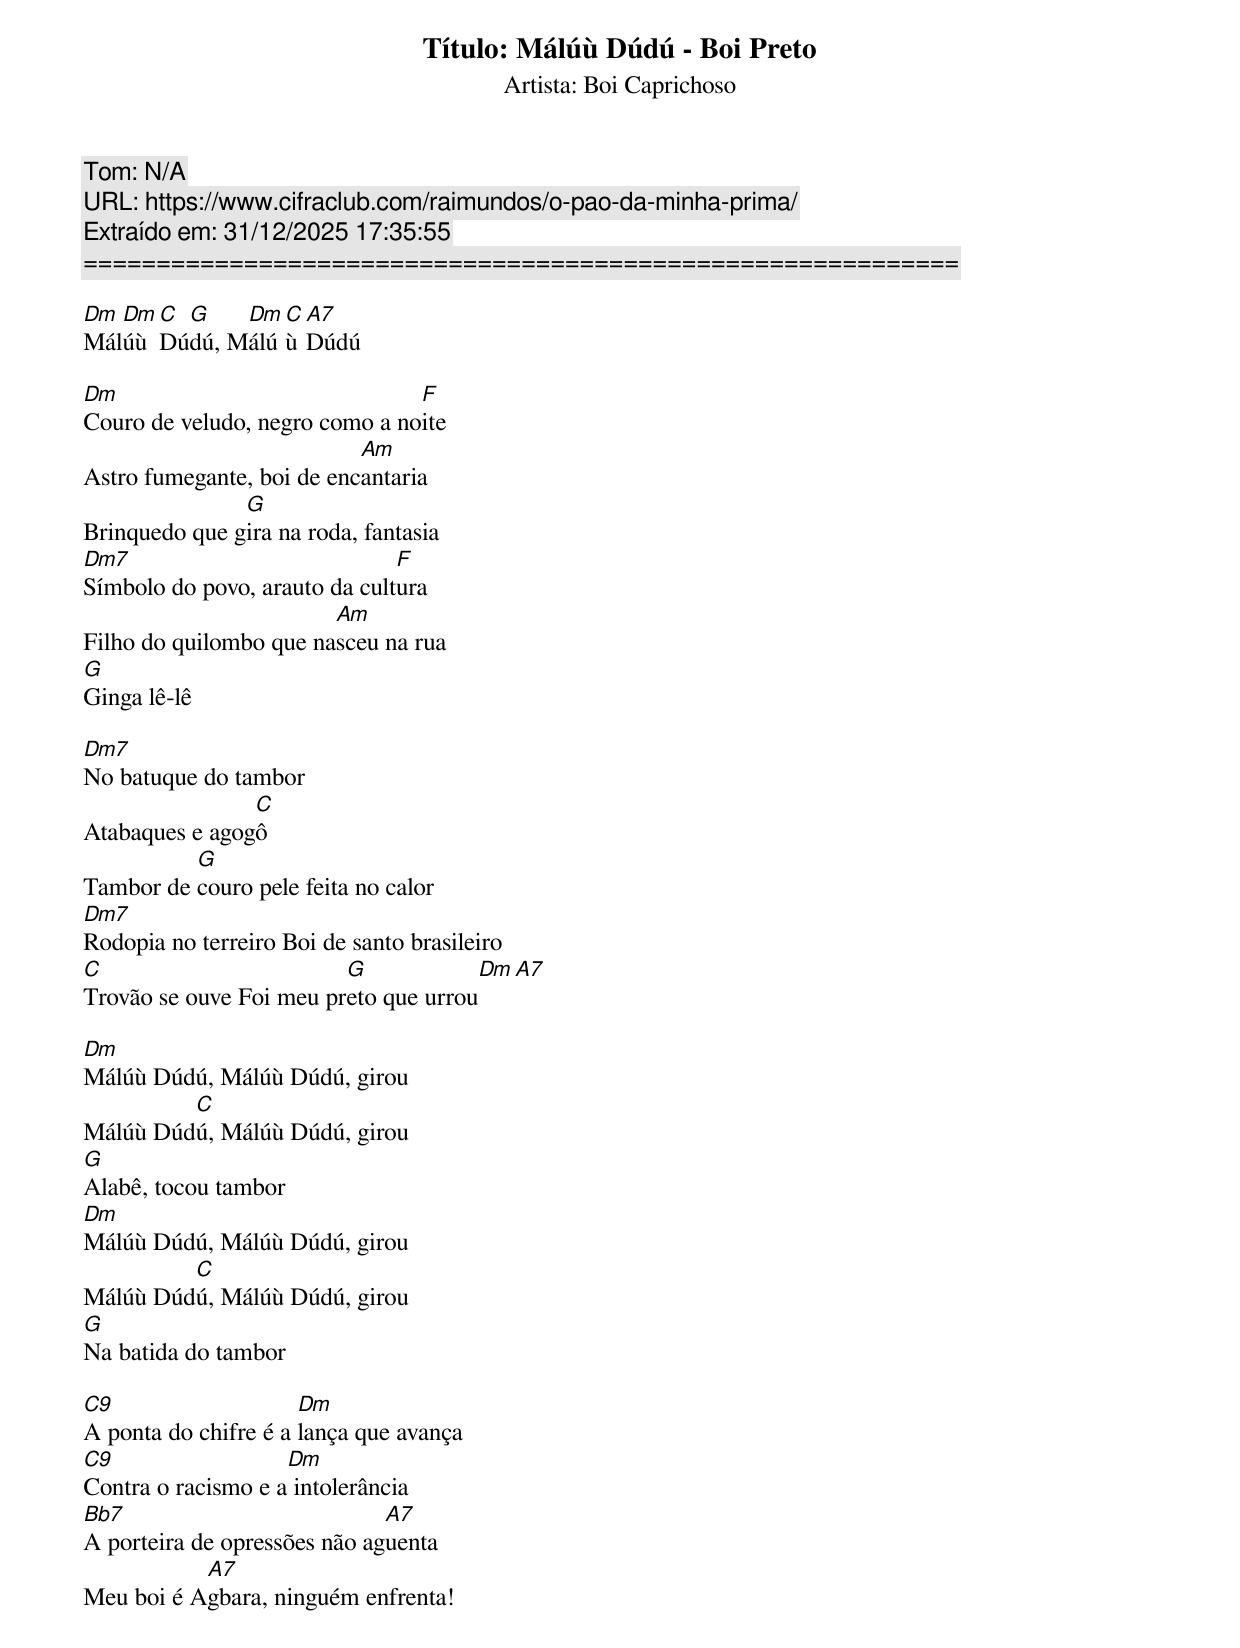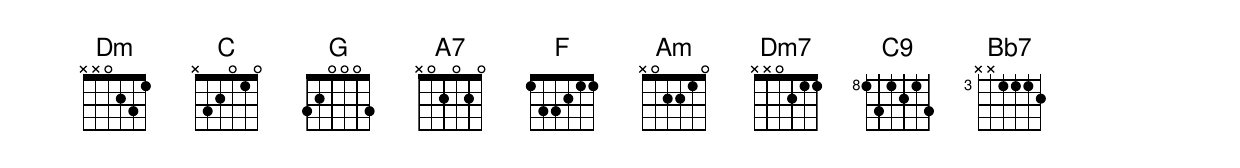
Título: Málúù Dúdú - Boi Preto
Artista: Boi Caprichoso
Tom: N/A
URL: https://www.cifraclub.com/raimundos/o-pao-da-minha-prima/
Extraído em: 31/12/2025 17:35:55
============================================================

Dm Dm C G    Dm C A7
Málúù Dúdú, Málúù Dúdú

Dm                              F
Couro de veludo, negro como a noite
                           Am
Astro fumegante, boi de encantaria
               G
Brinquedo que gira na roda, fantasia
Dm7                            F
Símbolo do povo, arauto da cultura
                        Am
Filho do quilombo que nasceu na rua
G
Ginga lê-lê

Dm7
No batuque do tambor
                C
Atabaques e agogô
          G
Tambor de couro pele feita no calor
Dm7
Rodopia no terreiro Boi de santo brasileiro
C                        G            Dm  A7
Trovão se ouve Foi meu preto que urrou

Dm
Málúù Dúdú, Málúù Dúdú, girou
         C
Málúù Dúdú, Málúù Dúdú, girou
G
Alabê, tocou tambor
Dm
Málúù Dúdú, Málúù Dúdú, girou
         C
Málúù Dúdú, Málúù Dúdú, girou
G
Na batida do tambor

C9                    Dm
A ponta do chifre é a lança que avança
C9                  Dm
Contra o racismo e a intolerância
Bb7                           A7
A porteira de opressões não aguenta
           A7
Meu boi é Agbara, ninguém enfrenta!
